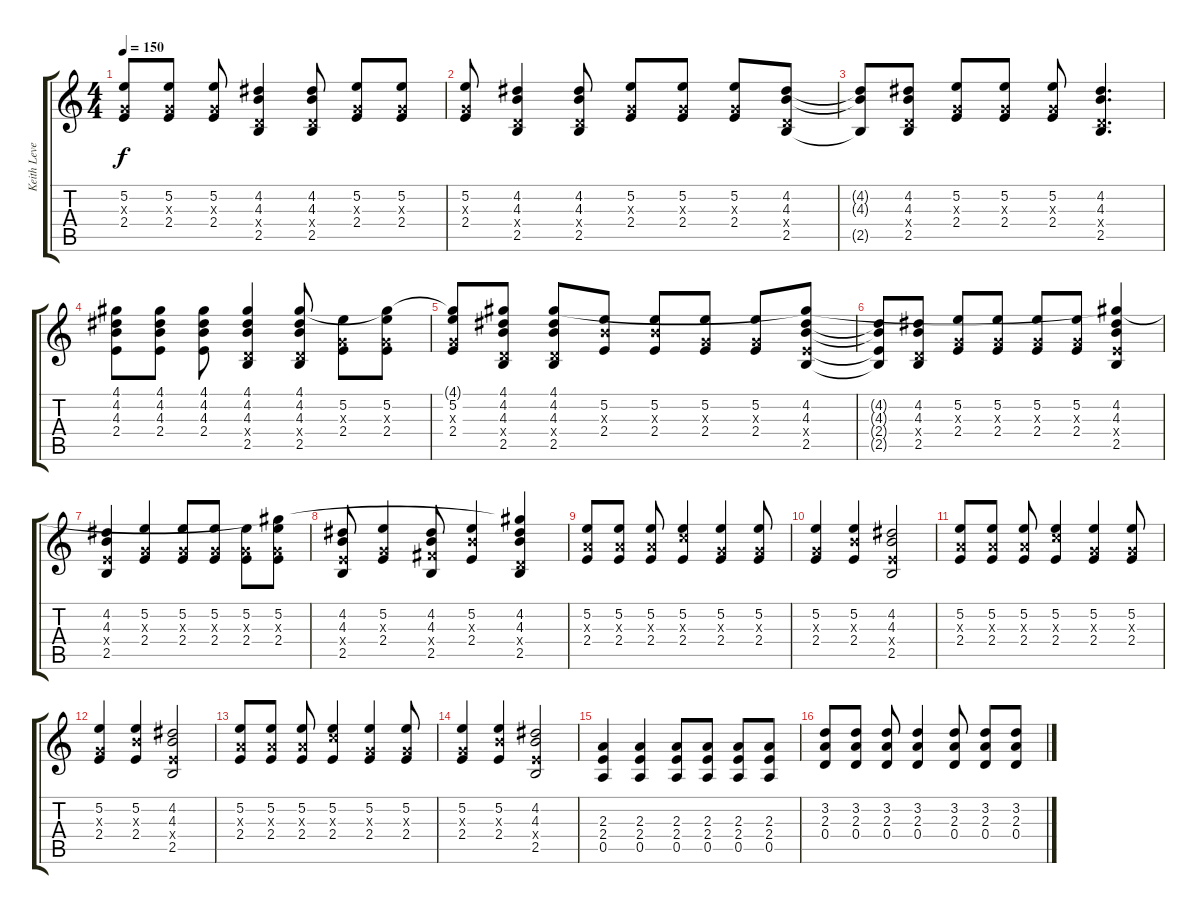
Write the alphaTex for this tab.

\track ("Keith Levene" "Keith Leve") {instrument distortionguitar}
\staff {score tabs}
\tuning (E4 B3 G3 D3 A2 E2) {hide}
\ts (4 4)
\tempo 150
\clef g2
\ks c
(5.2 0.3{x} 2.4).8{dy f} (5.2 0.3{x} 2.4).8 (5.2 0.3{x} 2.4).8 (4.2 4.3 0.4{x} 2.5).4 (4.2 4.3 0.4{x} 2.5).8 (5.2 0.3{x} 2.4).8 (5.2 0.3{x} 2.4).8 |
(5.2 0.3{x} 2.4).8 (4.2 4.3 0.4{x} 2.5).4 (4.2 4.3 0.4{x} 2.5).8 (5.2 0.3{x} 2.4).8 (5.2 0.3{x} 2.4).8 (5.2 0.3{x} 2.4).8 (4.2 4.3 0.4{x} 2.5).8 |
(4.2{t} 4.3{t} 2.5{t}).8 (4.2 4.3 0.4{x} 2.5).8 (5.2 0.3{x} 2.4).8 (5.2 0.3{x} 2.4).8 (5.2 0.3{x} 2.4).8 (4.2 4.3 0.4{x} 2.5).4{d} |
(4.1 4.2 4.3 2.4).8 (4.1 4.2 4.3 2.4).8 (4.1 4.2 4.3 2.4).8 (4.1 4.2 4.3 0.4{x} 2.5).4 (4.1 4.2 4.3 0.4{x} 2.5).8 (5.2 0.3{x} 2.4).8 (4.1{t} 5.2 0.3{x} 2.4).8 |
(4.1{t} 5.2 0.3{x} 2.4).8 (4.1 4.2 4.3 0.4{x} 2.5).8 (4.1 4.2 4.3 0.4{x} 2.5).8 (5.2 4.3{x} 2.4).8 (5.2 4.3{x} 2.4).8 (5.2 0.3{x} 2.4).8 (5.2 0.3{x} 2.4).8 (4.1{t} 4.2 4.3 2.4{x} 2.5).8 |
(4.2{t} 4.3{t} 2.4{t} 2.5{t}).8 (4.2 4.3 0.4{x} 2.5).8 (5.2 0.3{x} 2.4).8 (5.2 0.3{x} 2.4).8 (5.2 0.3{x} 2.4).8 (5.2 0.3{x} 2.4).8 (4.1{t} 4.2 4.3 2.4{x} 2.5).4 |
(4.2 4.3 2.4{x} 2.5).4 (5.2 0.3{x} 2.4).4 (5.2 0.3{x} 2.4).8 (5.2 0.3{x} 2.4).8 (5.2 0.3{x} 2.4).8 (4.1{t} 5.2 0.3{x} 2.4).8 |
(4.2 4.3 2.4{x} 2.5).8 (5.2 0.3{x} 2.4).4 (4.2 4.3 4.4{x} 2.5).8 (5.2 4.3{x} 2.4).4 (4.1{t} 4.2 4.3 0.4{x} 2.5).4 |
(5.2 2.3{x} 2.4).8 (5.2 2.3{x} 2.4).8 (5.2 2.3{x} 2.4).8 (5.2 5.3{x} 2.4).4 (5.2 0.3{x} 2.4).4 (5.2 0.3{x} 2.4).8 |
(5.2 0.3{x} 2.4).4 (5.2 4.3{x} 2.4).4 (4.2 4.3 2.4{x} 2.5).2 |
(5.2 2.3{x} 2.4).8 (5.2 2.3{x} 2.4).8 (5.2 2.3{x} 2.4).8 (5.2 5.3{x} 2.4).4 (5.2 0.3{x} 2.4).4 (5.2 0.3{x} 2.4).8 |
(5.2 0.3{x} 2.4).4 (5.2 4.3{x} 2.4).4 (4.2 4.3 2.4{x} 2.5).2 |
(5.2 2.3{x} 2.4).8 (5.2 2.3{x} 2.4).8 (5.2 2.3{x} 2.4).8 (5.2 5.3{x} 2.4).4 (5.2 0.3{x} 2.4).4 (5.2 0.3{x} 2.4).8 |
(5.2 0.3{x} 2.4).4 (5.2 4.3{x} 2.4).4 (4.2 4.3 2.4{x} 2.5).2 |
(2.3 2.4 0.5).4 (2.3 2.4 0.5).4 (2.3 2.4 0.5).8 (2.3 2.4 0.5).8 (2.3 2.4 0.5).8 (2.3 2.4 0.5).8 |
(3.2 2.3 0.4).8 (3.2 2.3 0.4).8 (3.2 2.3 0.4).8 (3.2 2.3 0.4).4 (3.2 2.3 0.4).8 (3.2 2.3 0.4).8 (3.2 2.3 0.4).8
